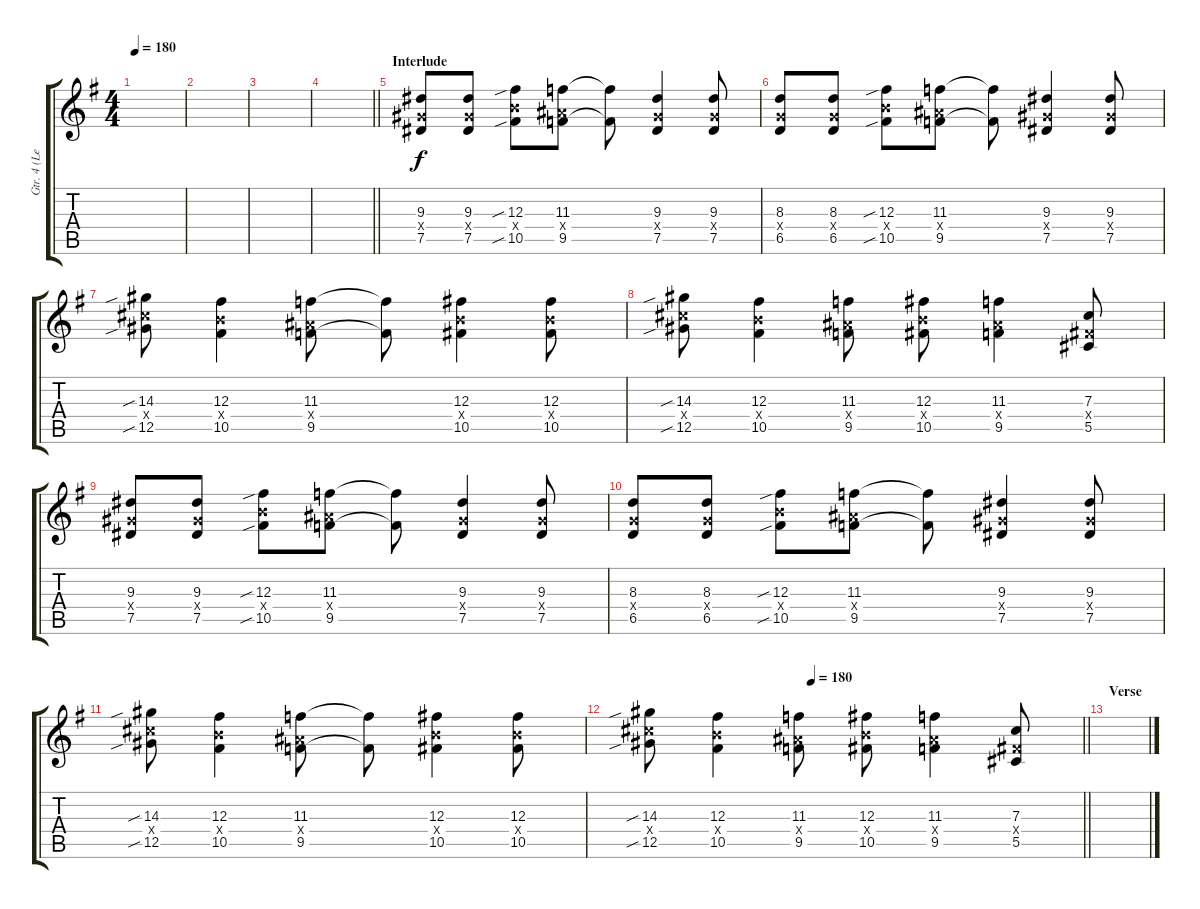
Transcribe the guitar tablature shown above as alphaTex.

\track ("Gtr. 4 (Lead)" "Gtr. 4 (Le") {instrument distortionguitar}
\staff {score tabs}
\tuning (Eb4 Bb3 Gb3 Db3 Ab2 Eb2) {hide}
\ts (4 4)
\tempo 180
\clef g2
\ks g
|
|
|
\barLineRight lightlight
|
\section ("" "Interlude")
(9.3 7.4{x} 7.5).8 (9.3 7.4{x} 7.5).8 (12.3{sib} 10.4{x} 10.5{sib}).8 (11.3 9.4{x} 9.5).8 (11.3{t} 9.5{t}).8 (9.3 7.4{x} 7.5).4 (9.3 7.4{x} 7.5).8 |
(8.3 6.4{x} 6.5).8 (8.3 6.4{x} 6.5).8 (12.3{sib} 10.4{x} 10.5{sib}).8 (11.3 9.4{x} 9.5).8 (11.3{t} 9.5{t}).8 (9.3 7.4{x} 7.5).4 (9.3 7.4{x} 7.5).8 |
(14.3{sib} 12.4{x} 12.5{sib}).8 (12.3 10.4{x} 10.5).4 (11.3 9.4{x} 9.5).8 (11.3{t} 9.5{t}).8 (12.3 10.4{x} 10.5).4 (12.3 10.4{x} 10.5).8 |
(14.3{sib} 12.4{x} 12.5{sib}).8 (12.3 10.4{x} 10.5).4 (11.3 9.4{x} 9.5).8 (12.3 10.4{x} 10.5).8 (11.3 9.4{x} 9.5).4 (7.3 5.4{x} 5.5).8 |
(9.3 7.4{x} 7.5).8 (9.3 7.4{x} 7.5).8 (12.3{sib} 10.4{x} 10.5{sib}).8 (11.3 9.4{x} 9.5).8 (11.3{t} 9.5{t}).8 (9.3 7.4{x} 7.5).4 (9.3 7.4{x} 7.5).8 |
(8.3 6.4{x} 6.5).8 (8.3 6.4{x} 6.5).8 (12.3{sib} 10.4{x} 10.5{sib}).8 (11.3 9.4{x} 9.5).8 (11.3{t} 9.5{t}).8 (9.3 7.4{x} 7.5).4 (9.3 7.4{x} 7.5).8 |
(14.3{sib} 12.4{x} 12.5{sib}).8 (12.3 10.4{x} 10.5).4 (11.3 9.4{x} 9.5).8 (11.3{t} 9.5{t}).8 (12.3 10.4{x} 10.5).4 (12.3 10.4{x} 10.5).8 |
\tempo (180 0.375)
\barLineRight lightlight
(14.3{sib} 12.4{x} 12.5{sib}).8 (12.3 10.4{x} 10.5).4 (11.3 9.4{x} 9.5).8 (12.3 10.4{x} 10.5).8 (11.3 9.4{x} 9.5).4 (7.3 5.4{x} 5.5).8 |
\section ("" "Verse")
